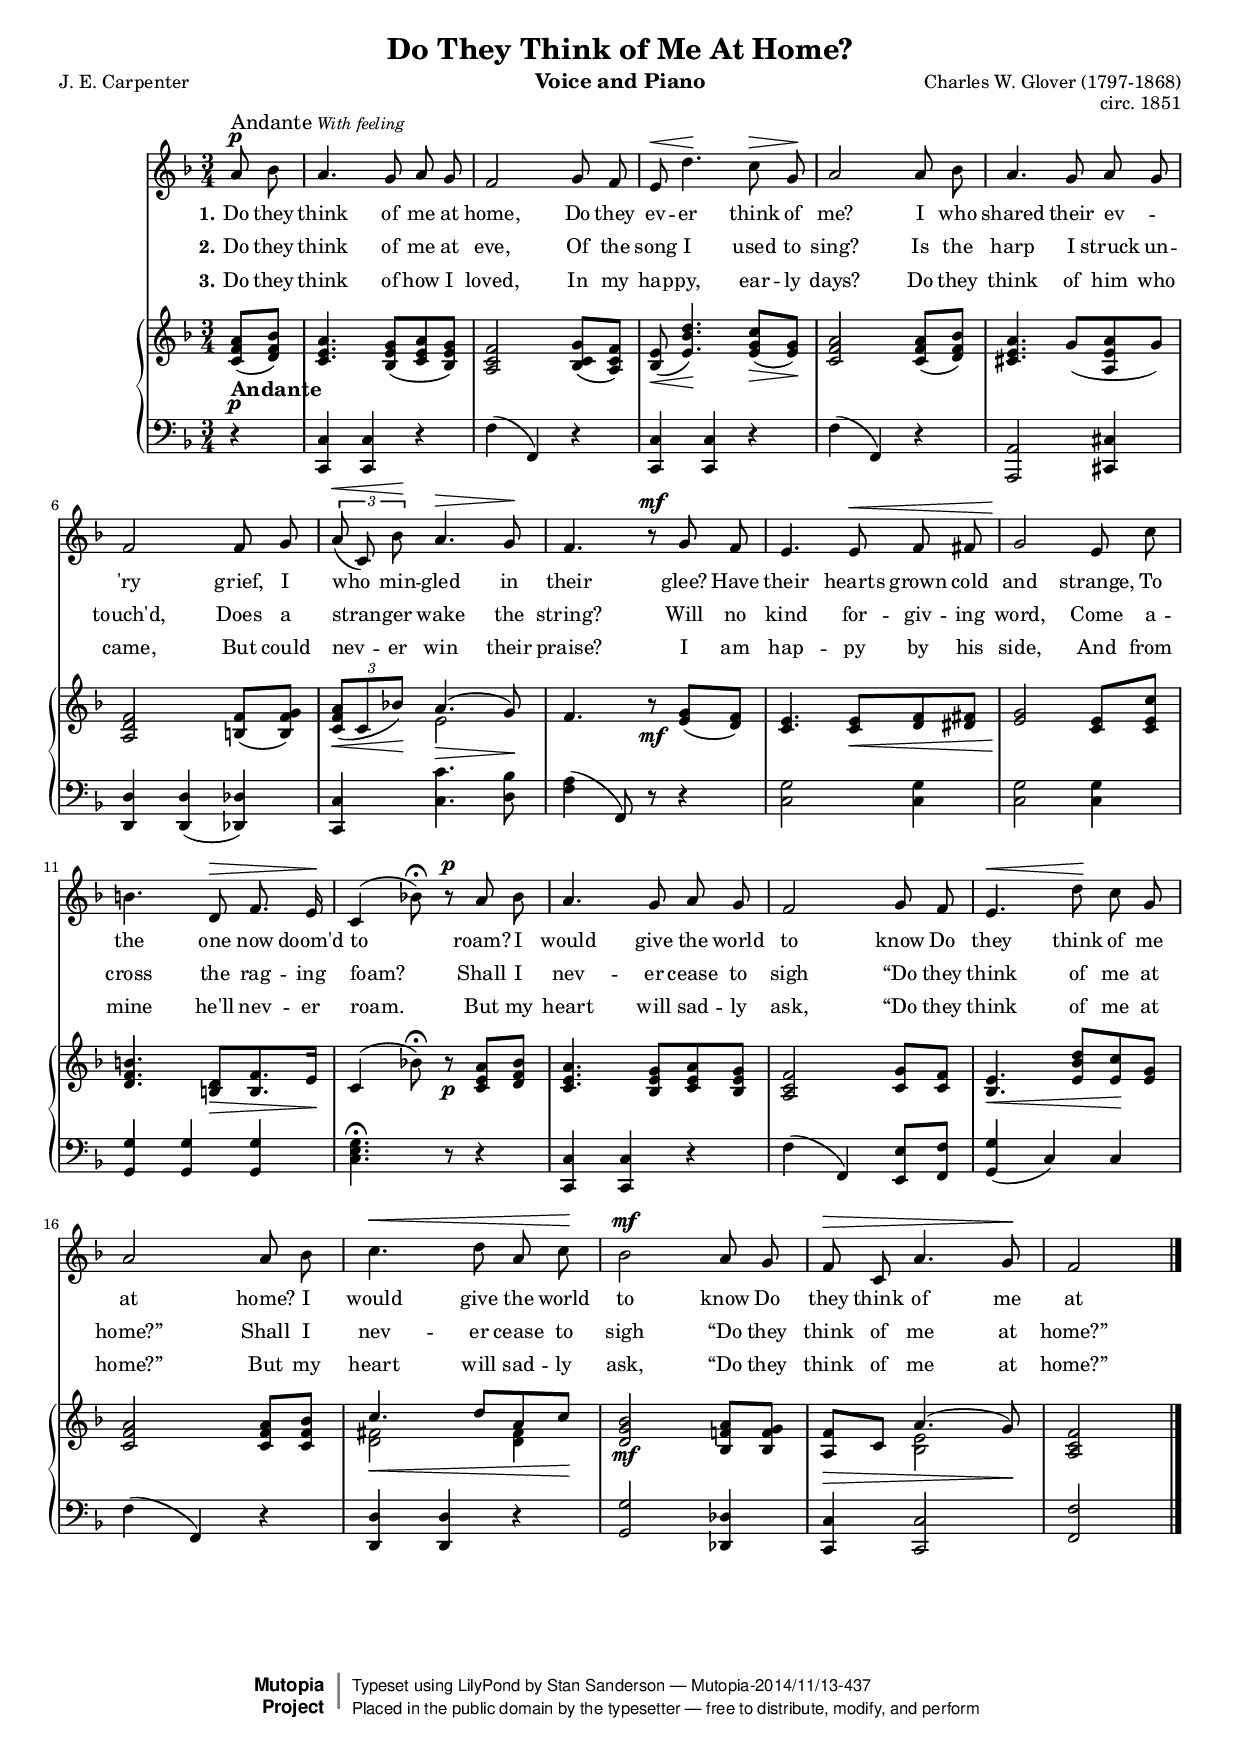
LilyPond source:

\version "2.18.0"

\include "english.ly"
#(set-global-staff-size 16)

\header {
  title = "Do They Think of Me At Home?"
  subsubtitle =""
  composer = "Charles W. Glover (1797-1868)"
  poet = "J. E. Carpenter"
  instrument = "Voice and Piano"
  opus = "circ. 1851"
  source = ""
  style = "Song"
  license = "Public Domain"
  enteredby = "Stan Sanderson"
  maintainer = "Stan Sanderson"
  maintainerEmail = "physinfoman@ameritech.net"
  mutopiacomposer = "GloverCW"
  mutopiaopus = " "
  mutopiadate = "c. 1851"
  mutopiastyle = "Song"
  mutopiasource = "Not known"

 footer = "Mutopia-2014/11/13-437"
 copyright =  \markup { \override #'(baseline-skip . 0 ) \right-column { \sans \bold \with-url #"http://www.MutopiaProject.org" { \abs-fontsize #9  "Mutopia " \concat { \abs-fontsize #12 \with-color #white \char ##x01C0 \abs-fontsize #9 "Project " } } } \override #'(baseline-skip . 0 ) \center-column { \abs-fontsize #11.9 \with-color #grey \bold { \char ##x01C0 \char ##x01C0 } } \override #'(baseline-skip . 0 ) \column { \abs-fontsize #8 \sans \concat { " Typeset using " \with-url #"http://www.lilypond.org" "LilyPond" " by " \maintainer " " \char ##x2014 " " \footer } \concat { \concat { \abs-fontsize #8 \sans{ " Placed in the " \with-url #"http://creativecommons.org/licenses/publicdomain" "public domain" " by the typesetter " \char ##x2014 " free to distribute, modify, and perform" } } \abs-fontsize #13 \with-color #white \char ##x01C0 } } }
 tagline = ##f
}

melody = \relative c'' {
	\key f\major \time 3/4
	\partial 4 a8^\p^\markup {\large "Andante"
		\smaller \italic "With feeling"} bf
%% 1-3
	a4. g8 a g | f2 g8 f | e^\< d'4.\! c8^\> g\! |
%% 4-6
	a2 a8 bf | a4. g8 a g | f2 f8 g |
%% 7-9	
	\tuplet 3/2 { a8^\<( c,) bf'\!} a4.^\> g8\! |
		f4. r8^\mf g f | e4. e8^\< f fs |
%% 10-12
	g2\! e8 c' | b4. d,8^\> f8. e16\! | c4( bf'!8)\fermata r^\p a bf |
%% 13-15
	a4. g8 a g |f2 g8 f | e4.^\< d'8\! c g |
%% 16-18
	a2 a8 bf | c4.^\< d8 a c\! | bf2^\mf a8 g |
%% 19-20
	f8^\> c a'4. g8\! | f2 \bar "|."
}

textA = \lyricmode {
	Do they think of me at home, Do they ev -- er think of me?
	I who shared their ev -- _ 'ry grief, I who min -- gled in their glee?
	Have their hearts grown cold and strange, To the one now doom'd to roam?
	I would give the world to know Do they think of me at home?
	I would give the world to know Do they think of me at home?
}

textB = \lyricmode {
	Do they think of me at eve, Of the song I used to sing?
	Is the harp I struck un -- touch'd, Does a stran -- ger wake the string?
	Will no kind for -- giv -- ing word, Come a -- cross the rag -- ing foam?
	Shall I nev -- er cease to sigh  “Do they think of me at home?”
	Shall I nev -- er cease to sigh  “Do they think of me at home?”
}

textC = \lyricmode {
	Do they think of how I loved, In my hap -- py, ear -- ly days?
	Do they think of him who came, But could nev -- er win their praise?
	I am hap -- py by his side, And from mine he'll nev -- er roam.
	But my heart will sad -- ly ask, “Do they think of me at home?”
	But my heart will sad -- ly ask, “Do they think of me at home?”
}

upper = \relative c'' {
	\key f\major \time 3/4
	\partial 4 <a f c>8(
		<bf f d>)
%% 1-3
	<a e c>4. <g e bf>8([ <a e c> <g e bf>)] | <f c a>2 <g c,bf>8( <f c a>) |
		<e bf>8(_\< <d'bf e,>4.)\! <c g e>8(_\> <g e>)\! |
%% 4-6
	<a f c>2 <a f c>8( <bf f d>) | <a e cs>4. g8([ <a e a,> g)] |
		<f d a>2 <f b,>8( <g f b,>) |
%% 7-9	
	\tuplet 3/2 { <a f c>8(_\< c, bf'!)\!} <<{ a4.(_\> g8\!)}\\{e2}>> |
		f4. r8\mf <g e>( <f d>) | <e c>4. <e c>8_\<[ <f d> <fs ds>] |
%% 10-12
	<g e>2\! <e c>8 <c' e, c> | <b f d>4. <d,b!>8_\>[ <f b,>8. e16\!] |
		c4( bf'!8)\fermata r8\p <a e c> <bf f d> |
%% 13-15
	<a e c>4. <g e bf>8[ <a e c> <g e bf>] | <f c a>2 <g c,>8 <f c> |
		<e bf>4._\< <d' bf e,>8[ <c e,>\! <g e>] |
%% 16-18
	<a f c>2 <a f c>8 <bf f c> | <<{ c4._\< d8[ a c\!]}\\{<fs, d>2 <fs d>4}>> |
		<d g bf>2\mf <bf f'! a>8 <bf f'g> |
%% 19-20
	<<{ <a f'>8_\> c a'4.( g8)\!}\\{s4 <e bf>2}>> | <f c a>2
}
	
lower = \relative c {
	\key f\major \time 3/4
	r4^\p^\markup {\bold \large "Andante"}
%% 1-3
	<c c,>4 <c c,> r | f( f,) r | <c' c,> <c c,> r |
%% 4-6
	f( f,) r | <a a,>2 <cs cs,>4 | <d d,> <d d,>( <df df,>) |
%% 7-9
	<c c,> <c c'>4. <d bf'>8 | <f a>4( f,8) r r4 | <c' g'>2 <c g'>4 |
%% 10-12
	<c g'>2 <c g'>4 | <g g'> <g g'> <g g'> | <c e g>4.\fermata r8 r4 |
%% 13-15	
	<c c,>4 <c c,> r | f( f,) <e e'>8 <f f'> | <g g'>4( c) c |
%% 16-18
	f( f,) r | <d d'> <d d'> r | <g g'>2 <df df'>4 |
%% 19-20
	<c c'> <c c'>2 | <f f'>
}

\score {
  <<
    \new Voice = "mel" {
      \autoBeamOff
      \melody
    }
    \lyricsto mel  \new Lyrics  { \set stanza = "1." \textA }
    \lyricsto mel  \new Lyrics  { \set stanza = "2." \textB }
    \lyricsto mel  \new Lyrics  { \set stanza = "3." \textC }

    \new PianoStaff <<
      \new Staff = "upper" \upper
      \new Staff = "lower" <<
        \clef bass
        \lower
      >>
    >>
  >>

  \layout {
    \context {
      \Lyrics
      % Some space before, between and after the lyrics
      \override VerticalAxisGroup.nonstaff-relatedstaff-spacing.minimum-distance = #6
      \override VerticalAxisGroup.nonstaff-nonstaff-spacing.minimum-distance = #4
      \override VerticalAxisGroup.nonstaff-unrelatedstaff-spacing.minimum-distance = #6
    }
  }

  \midi {
    \tempo 4 = 76
  }
}
